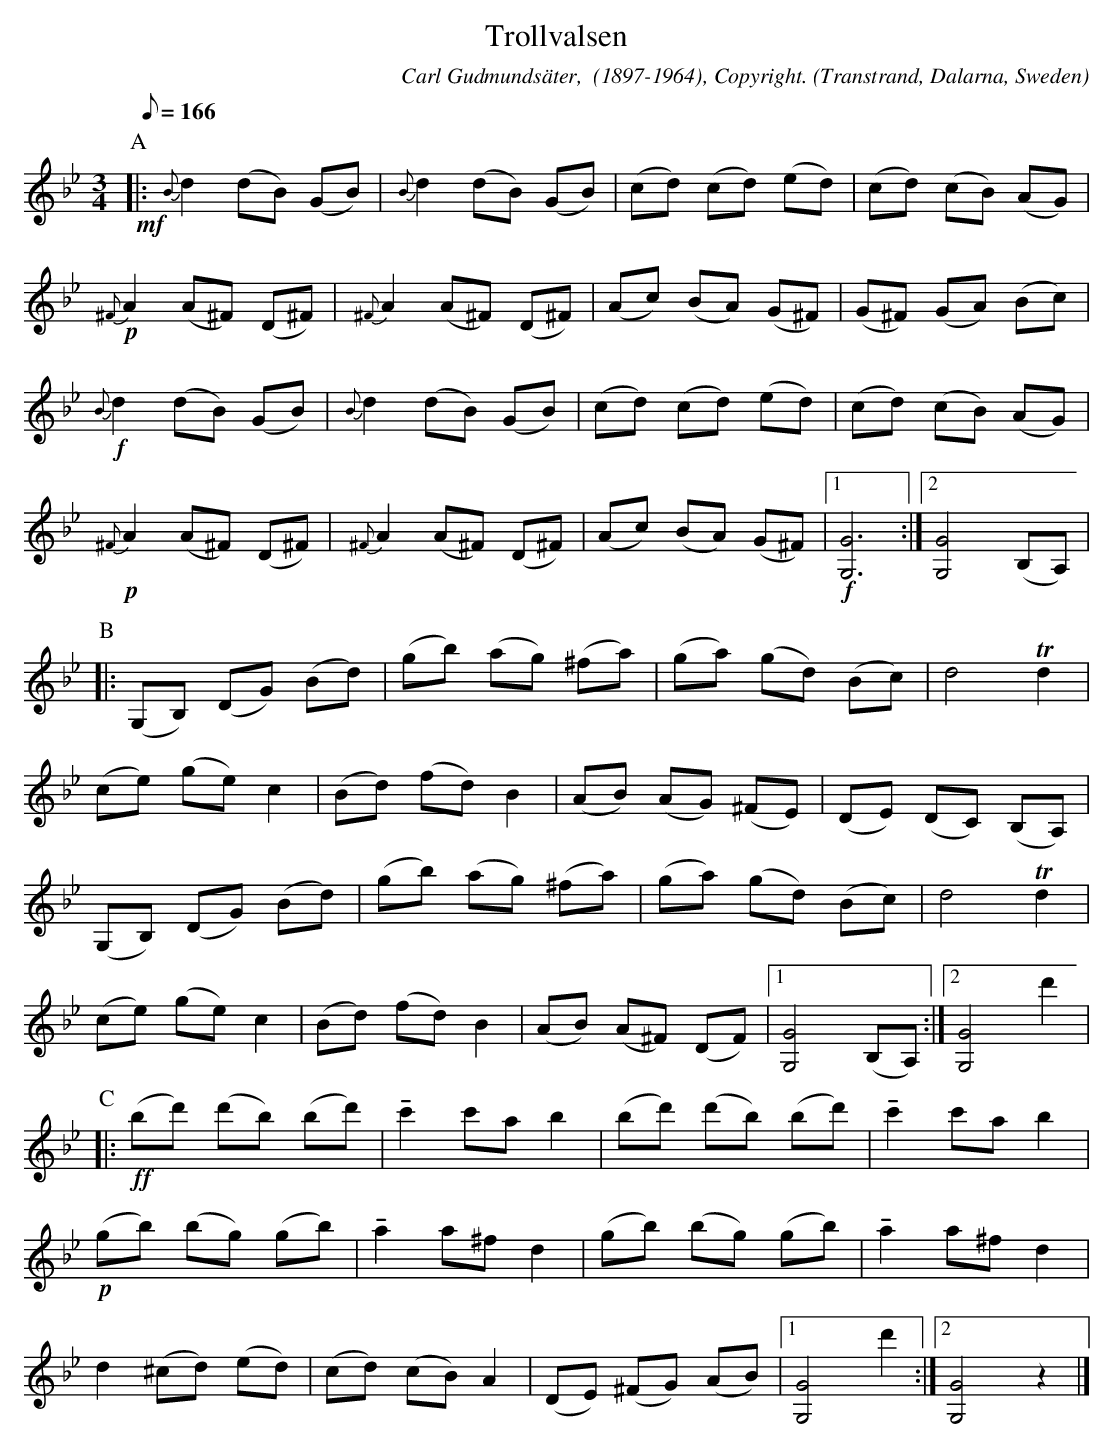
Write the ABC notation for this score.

X:1
T: Trollvalsen
O: Transtrand, Dalarna, Sweden
M: 3/4
C: Carl Gudmundsäter,  (1897-1964), Copyright.
Q:166 Allegro
K: Gm
P:A
+mf+ |: {B}d2 (dB) (GB) | {B}d2 (dB) (GB) | (cd) (cd) (ed) | (cd) (cB) (AG) |
+p+ {^F}A2 (A^F) (D^F) | {^F}A2 (A^F) (D^F) | (Ac) (BA) (G^F) | (G^F) (GA) (Bc) |
+f+ {B}d2 (dB) (GB) | {B}d2 (dB) (GB) |  (cd) (cd) (ed) | (cd) (cB) (AG) |
+p+ {^F}A2 (A^F) (D^F) | {^F}A2 (A^F) (D^F) | (Ac) (BA) (G^F) |1 +f+ [G6G,6] :|2 [G4G,4] (B,A,)|
P:B
|: (G,B,) (DG) (Bd) | (gb) (ag) (^fa) | (ga) (gd) (Bc) | d4 Td2 |
(ce) (ge) c2 | (Bd) (fd) B2 | (AB) (AG) (^FE) | (DE) (DC) (B,A,) |
(G,B,) (DG) (Bd) | (gb) (ag) (^fa) | (ga) (gd) (Bc) | d4 Td2 |
(ce) (ge) c2 | (Bd) (fd) B2 | (AB) (A^F) (DF) |1 [G4G,4] (B,A,) :|2 [G4G,4] d'2|
P:C
|: +ff+ (bd') (d'b) (bd') | !tenuto!c'2 c'a b2 | (bd') (d'b) (bd') | !tenuto! c'2 c'a b2 |
+p+ (gb) (bg) (gb) | !tenuto! a2 a^f d2 | (gb) (bg) (gb) | !tenuto! a2 a^f d2 |
d2 (^cd) (ed) | (cd) (cB) A2 | (DE) (^FG) (AB) |1 [G4G,4] d'2 :|2 [G4G,4] z2 |]
